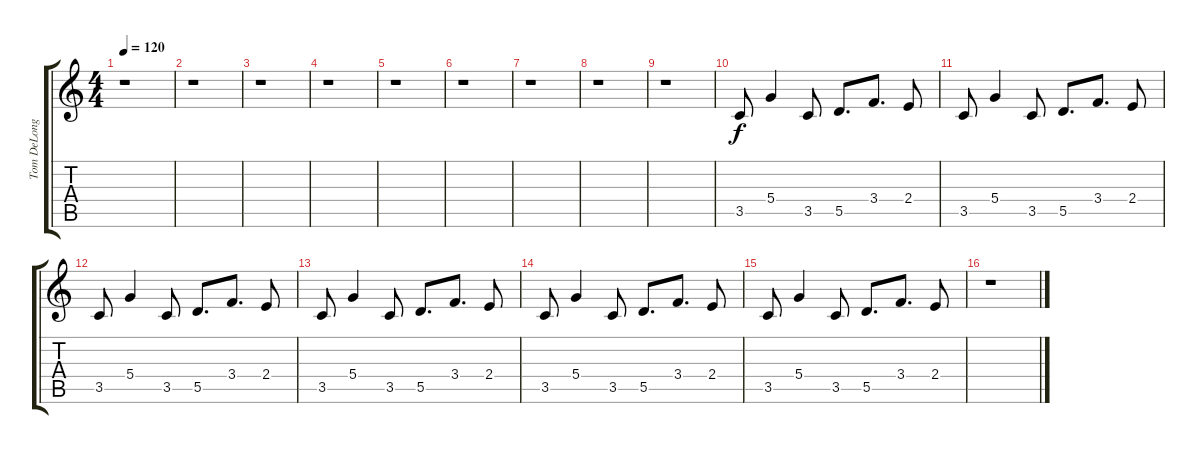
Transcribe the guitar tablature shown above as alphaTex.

\track ("Tom DeLonge Lead Guitar" "Tom DeLong") {instrument distortionguitar}
\staff {score tabs}
\tuning (E4 B3 G3 D3 A2 E2) {hide}
\ts (4 4)
\tempo 120
\clef g2
\ks c
r.1{dy f} |
r.1 |
r.1 |
r.1 |
r.1 |
r.1 |
r.1 |
r.1 |
r.1 |
3.5.8 5.4.4 3.5.8 5.5.8{d} 3.4.8{d} 2.4.8 |
3.5.8 5.4.4 3.5.8 5.5.8{d} 3.4.8{d} 2.4.8 |
3.5.8 5.4.4 3.5.8 5.5.8{d} 3.4.8{d} 2.4.8 |
3.5.8 5.4.4 3.5.8 5.5.8{d} 3.4.8{d} 2.4.8 |
3.5.8 5.4.4 3.5.8 5.5.8{d} 3.4.8{d} 2.4.8 |
3.5.8 5.4.4 3.5.8 5.5.8{d} 3.4.8{d} 2.4.8 |
r.1
